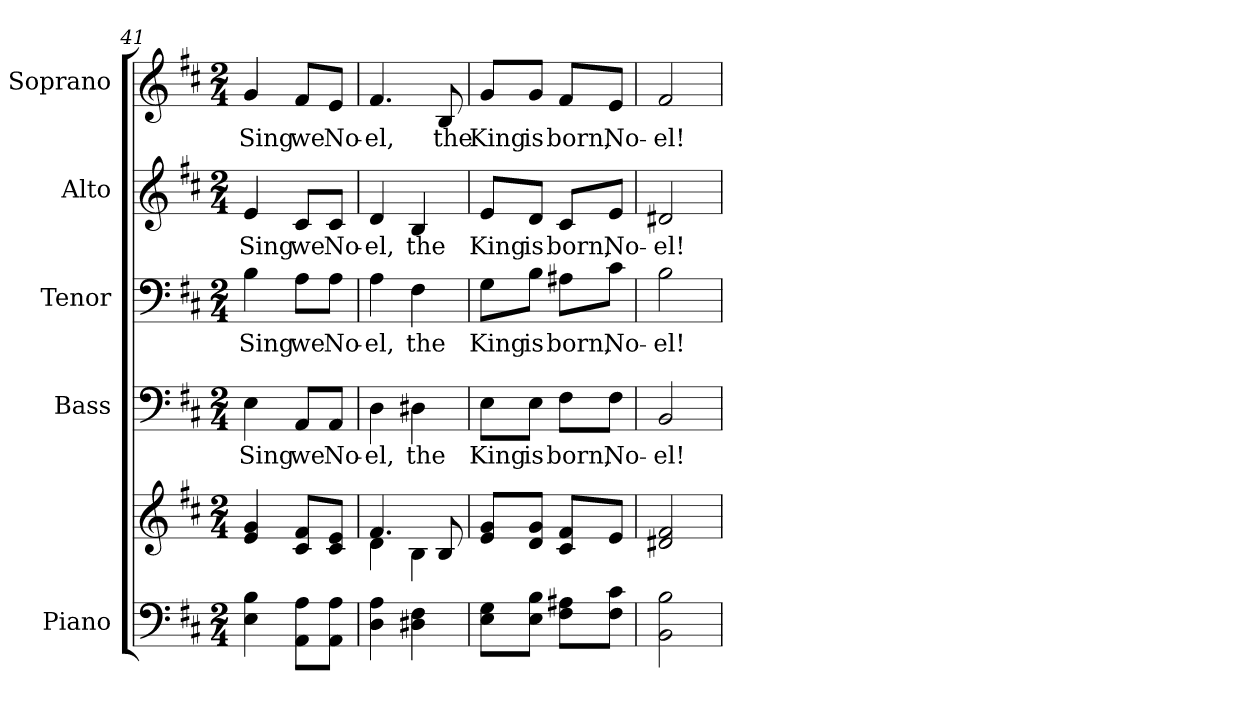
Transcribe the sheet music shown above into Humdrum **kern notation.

**kern	**kern	**kern	**text	**kern	**text	**kern	**text	**kern	**text
*part5	*part5	*part4	*part4	*part3	*part3	*part2	*part2	*part1	*part1
*staff6	*staff5	*staff4	*staff4	*staff3	*staff3	*staff2	*staff2	*staff1	*staff1
*I"Piano	*	*I"Bass	*	*I"Tenor	*	*I"Alto	*	*I"Soprano	*
*I'Pno.	*	*I'B.	*	*I'T.	*	*I'A.	*	*I'S.	*
!!LO:PB:g=z
*clefF4	*clefG2	*clefF4	*	*clefF4	*	*clefG2	*	*clefG2	*
*k[f#c#]	*k[f#c#]	*k[f#c#]	*	*k[f#c#]	*	*k[f#c#]	*	*k[f#c#]	*
*D:	*D:	*D:	*	*D:	*	*D:	*	*D:	*
*M2/4	*M2/4	*M2/4	*	*M2/4	*	*M2/4	*	*M2/4	*
=41	=41	=41	=41	=41	=41	=41	=41	=41	=41
!	!	!	!LO:LY:b:color=#000000	!	!	!	!	!	!
!	!	!	!	!	!LO:LY:b:color=#000000	!	!	!	!
!	!	!	!	!	!	!	!LO:LY:b:color=#000000	!	!
!	!	!	!	!	!	!	!	!	!LO:LY:b:color=#000000
4Ei\ 4Bi	4ei/ 4gi	4Ei\	Sing	4Bi\	Sing	4ei/	Sing	4gi/	Sing
!	!	!	!LO:LY:b:color=#000000	!	!	!	!	!	!
!	!	!	!	!	!LO:LY:b:color=#000000	!	!	!	!
!	!	!	!	!	!	!	!LO:LY:b:color=#000000	!	!
!	!	!	!	!	!	!	!	!	!LO:LY:b:color=#000000
8AAi\ 8Ai\L	8c#i/ 8f#i/L	8AAi/L	we	8Ai\L	we	8c#i/L	we	8f#i/L	we
!	!	!	!LO:LY:b:color=#000000	!	!	!	!	!	!
!	!	!	!	!	!LO:LY:b:color=#000000	!	!	!	!
!	!	!	!	!	!	!	!LO:LY:b:color=#000000	!	!
!	!	!	!	!	!	!	!	!	!LO:LY:b:color=#000000
8AAi\ 8Ai\J	8c#i/ 8ei/J	8AAi/J	No-	8Ai\J	No-	8c#i/J	No-	8ei/J	No-
=42	=42	=42	=42	=42	=42	=42	=42	=42	=42
*	*^	*	*	*	*	*	*	*	*
!	!	!	!	!LO:LY:b:color=#000000	!	!	!	!	!	!
!	!	!	!	!	!	!LO:LY:b:color=#000000	!	!	!	!
!	!	!	!	!	!	!	!	!LO:LY:b:color=#000000	!	!
!	!	!	!	!	!	!	!	!	!	!LO:LY:b:color=#000000
4Di\ 4Ai	4.f#i/	4di\	4Di\	-el,	4Ai\	-el,	4di/	-el,	4.f#i/	-el,
!	!	!	!	!LO:LY:b:color=#000000	!	!	!	!	!	!
!	!	!	!	!	!	!LO:LY:b:color=#000000	!	!	!	!
!	!	!	!	!	!	!	!	!LO:LY:b:color=#000000	!	!
4D#Xi\ 4F#i	.	4Bi\	4D#Xi\	the	4F#i\	the	4Bi/	the	.	.
!	!	!	!	!	!	!	!	!	!	!LO:LY:b:color=#000000
.	8Bi/	.	.	.	.	.	.	.	8Bi/	the
*	*v	*v	*	*	*	*	*	*	*	*
!!LO:PB:g=z
=43	=43	=43	=43	=43	=43	=43	=43	=43	=43
!	!	!	!LO:LY:b:color=#000000	!	!	!	!	!	!
!	!	!	!	!	!LO:LY:b:color=#000000	!	!	!	!
!	!	!	!	!	!	!	!LO:LY:b:color=#000000	!	!
!	!	!	!	!	!	!	!	!	!LO:LY:b:color=#000000
8Ei\ 8Gi\L	8ei/ 8gi/L	8Ei\L	King	8Gi\L	King	8ei/L	King	8gi/L	King
!	!	!	!LO:LY:b:color=#000000	!	!	!	!	!	!
!	!	!	!	!	!LO:LY:b:color=#000000	!	!	!	!
!	!	!	!	!	!	!	!LO:LY:b:color=#000000	!	!
!	!	!	!	!	!	!	!	!	!LO:LY:b:color=#000000
8Ei\ 8Bi\J	8di/ 8gi/J	8Ei\J	is	8Bi\J	is	8di/J	is	8gi/J	is
!	!	!	!LO:LY:b:color=#000000	!	!	!	!	!	!
!	!	!	!	!	!LO:LY:b:color=#000000	!	!	!	!
!	!	!	!	!	!	!	!LO:LY:b:color=#000000	!	!
!	!	!	!	!	!	!	!	!	!LO:LY:b:color=#000000
8F#i\ 8A#Xi\L	8c#i/ 8f#i/L	8F#i\L	born,	8A#Xi\L	born,	8c#i/L	born,	8f#i/L	born,
!	!	!	!LO:LY:b:color=#000000	!	!	!	!	!	!
!	!	!	!	!	!LO:LY:b:color=#000000	!	!	!	!
!	!	!	!	!	!	!	!LO:LY:b:color=#000000	!	!
!	!	!	!	!	!	!	!	!	!LO:LY:b:color=#000000
8F#i\ 8c#i\J	8ei/J	8F#i\J	No-	8c#i\J	No-	8ei/J	No-	8ei/J	No-
=44	=44	=44	=44	=44	=44	=44	=44	=44	=44
!	!	!	!LO:LY:b:color=#000000	!	!	!	!	!	!
!	!	!	!	!	!LO:LY:b:color=#000000	!	!	!	!
!	!	!	!	!	!	!	!LO:LY:b:color=#000000	!	!
!	!	!	!	!	!	!	!	!	!LO:LY:b:color=#000000
2BBi\ 2Bi	2d#Xi/ 2f#i	2BBi/	-el!	2Bi\	-el!	2d#Xi/	-el!	2f#i/	-el!
=	=	=	=	=	=	=	=	=	=
*-	*-	*-	*-	*-	*-	*-	*-	*-	*-
